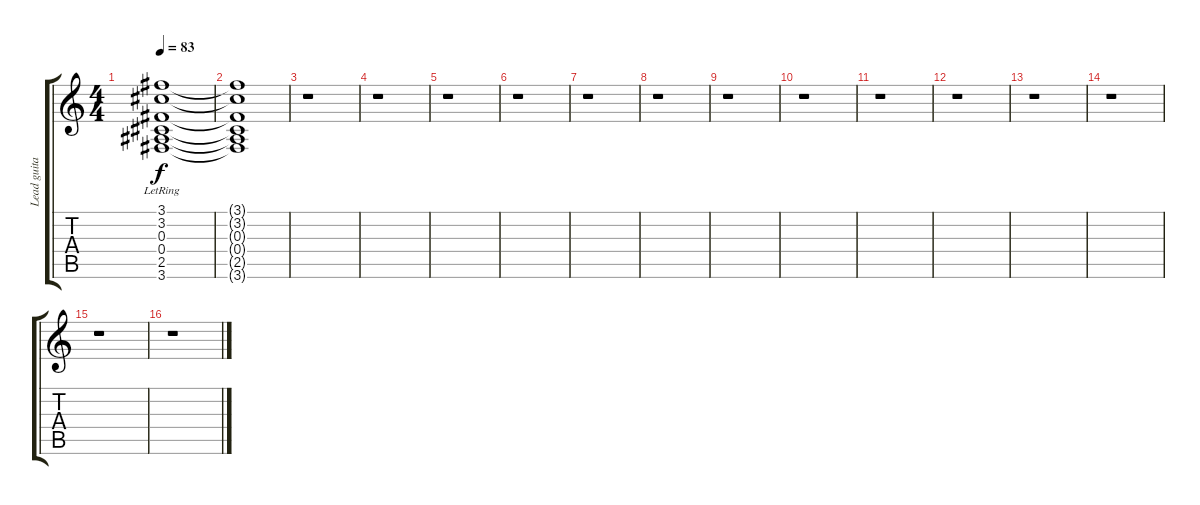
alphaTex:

\track ("Lead guitar(Zakk Wylde)" "Lead guita") {instrument distortionguitar}
\staff {score tabs}
\tuning (Eb4 Bb3 Gb3 Db3 Ab2 Eb2) {hide}
\ts (4 4)
\tempo 83
\clef g2
\ks c
(3.1{lr} 3.2{lr} 0.3{lr} 0.4{lr} 2.5{lr} 3.6{lr}).1{dy f} |
(3.1{t} 3.2{t} 0.3{t} 0.4{t} 2.5{t} 3.6{t}).1{volume 9} |
r.1{volume 16} |
r.1 |
r.1 |
r.1 |
r.1 |
r.1 |
r.1 |
r.1 |
r.1 |
r.1 |
r.1 |
r.1 |
r.1 |
r.1
